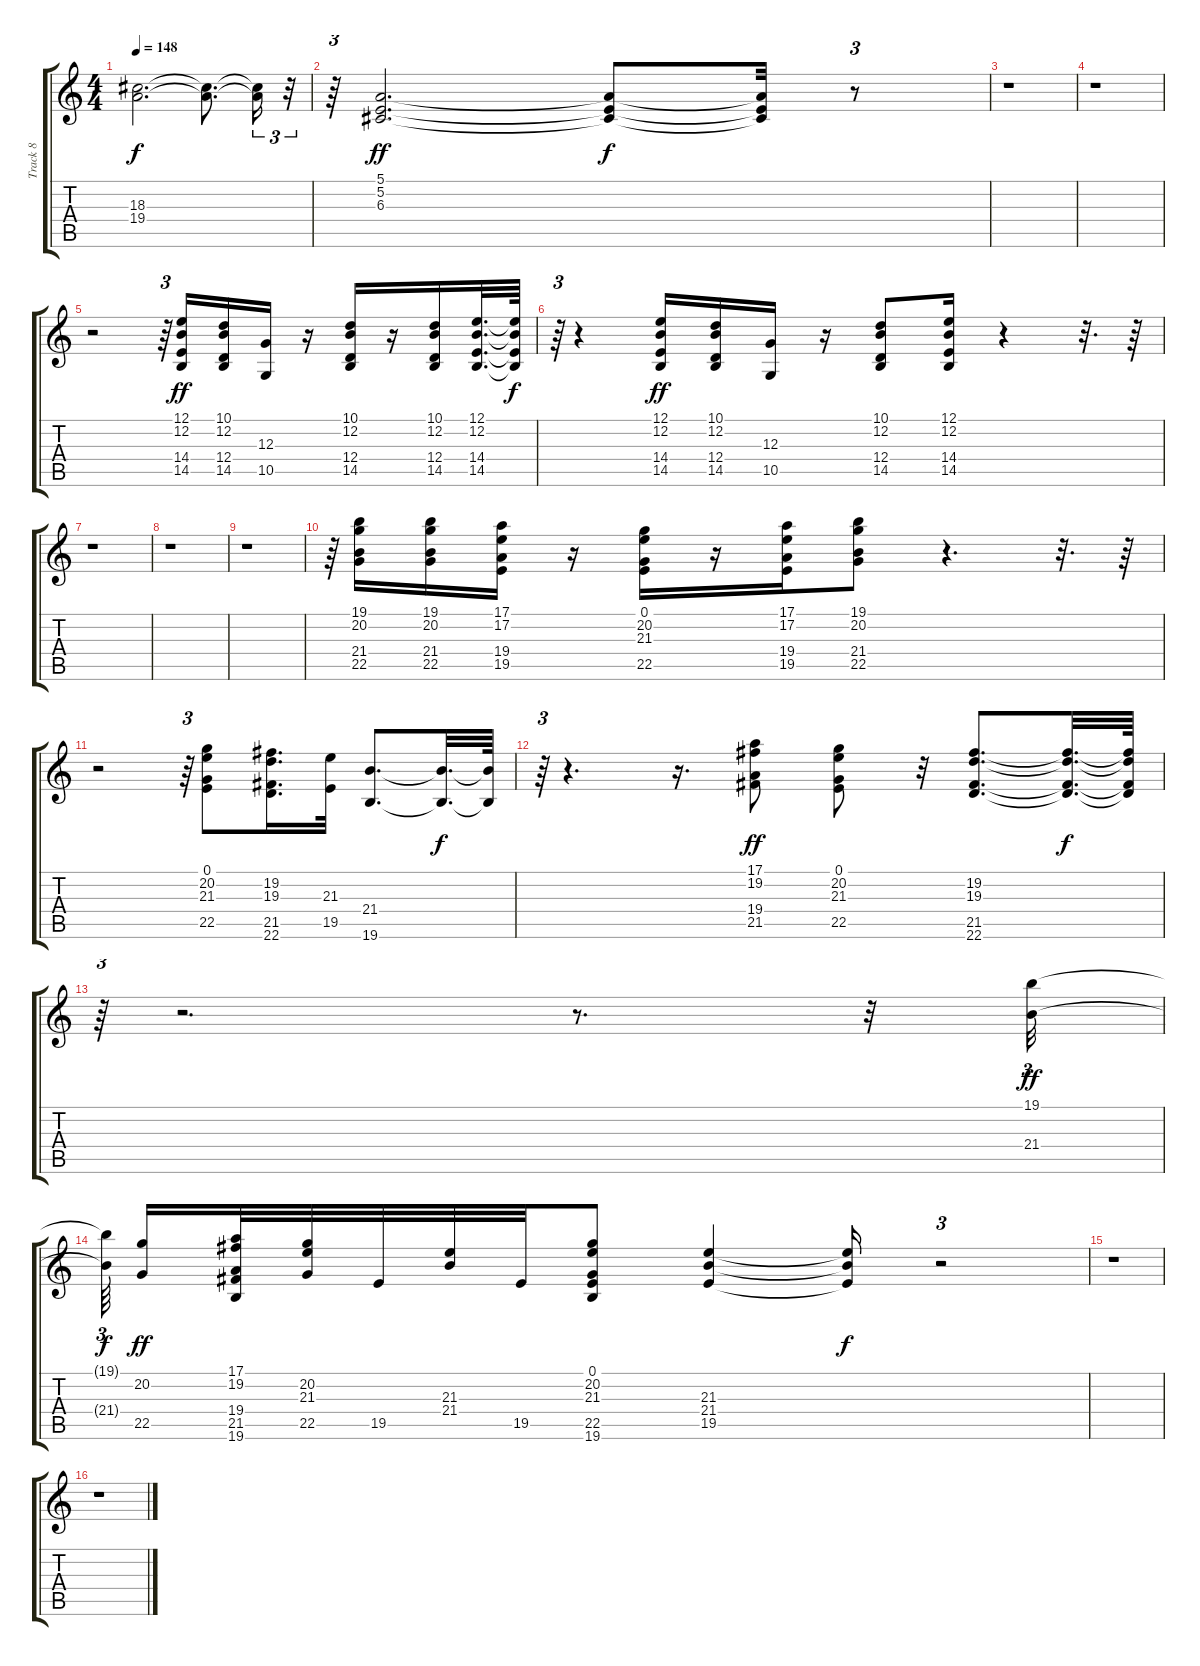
\track ("Track 8" "Track 8") {instrument stringensemble1}
\staff {score tabs}
\tuning (E4 B3 G3 D3 A2 E2) {hide}
\ts (4 4)
\tempo 148
\clef g2
\ks c
(18.3{t} 19.4{t}).2{d dy f} (18.3{t} 19.4{t}).8{d} (18.3{t} 19.4{t}).16{tu (3 2)} r.32{tu (3 2)} |
r.64{tu (3 2)} (5.1 5.2 6.3).2{d dy ff} (5.1{t} 5.2{t} 6.3{t}).8{dy f} (5.1{t} 5.2{t} 6.3{t}).32 r.8{tu (3 2)} |
r.1 |
r.1 |
r.2 r.64{tu (3 2)} (12.1 12.2 14.4 14.5).16{dy ff} (10.1 12.2 12.4 14.5).16 (12.3 10.5).16 r.16 (10.1 12.2 12.4 14.5).16 r.16 (10.1 12.2 12.4 14.5).16 (12.1 12.2 14.4 14.5).32{d} (12.1{t} 12.2{t} 14.4{t} 14.5{t}).64{dy f} |
r.64{tu (3 2)} r.4 (12.1 12.2 14.4 14.5).16{dy ff} (10.1 12.2 12.4 14.5).16 (12.3 10.5).16 r.16 (10.1 12.2 12.4 14.5).8 (12.1 12.2 14.4 14.5).16 r.4 r.32{d} r.64 |
r.1 |
r.1 |
r.1 |
r.64{tu (3 2)} (19.1 20.2 21.4 22.5).16 (19.1 20.2 21.4 22.5).16 (17.1 17.2 19.4 19.5).16 r.16 (0.1 20.2 21.3 22.5).16 r.16 (17.1 17.2 19.4 19.5).16 (19.1 20.2 21.4 22.5).8 r.4{d} r.32{d} r.64 |
r.2 r.64{tu (3 2)} (0.1 20.2 21.3 22.5).8 (19.2 19.3 21.5 22.6).16{d} (21.3 19.5).32 (21.4 19.6).8{d} (21.4{t} 19.6{t}).32{d dy f} (21.4{t} 19.6{t}).64 |
r.64{tu (3 2)} r.4{d} r.16{d} (17.1 19.2 19.4 21.5).8{dy ff} (0.1 20.2 21.3 22.5).8 r.32 (19.2 19.3 21.5 22.6).8{d} (19.2{t} 19.3{t} 21.5{t} 22.6{t}).32{d dy f} (19.2{t} 19.3{t} 21.5{t} 22.6{t}).64 |
r.64{tu (3 2)} r.2{d} r.8{d} r.32 (19.1 21.4).32{tu (3 2) dy ff} |
(19.1{t} 21.4{t}).64{tu (3 2) dy f beam splitsecondary} (20.2 22.5).16{dy ff} (17.1 19.2 19.4 21.5 19.6).32 (20.2 21.3 22.5).32 19.5.32 (21.3 21.4).32 19.5.32 (0.1 20.2 21.3 22.5 19.6).8 (21.3 21.4 19.5).4 (21.3{t} 21.4{t} 19.5{t}).16{dy f} r.2{tu (3 2)} |
r.1 |
r.1
